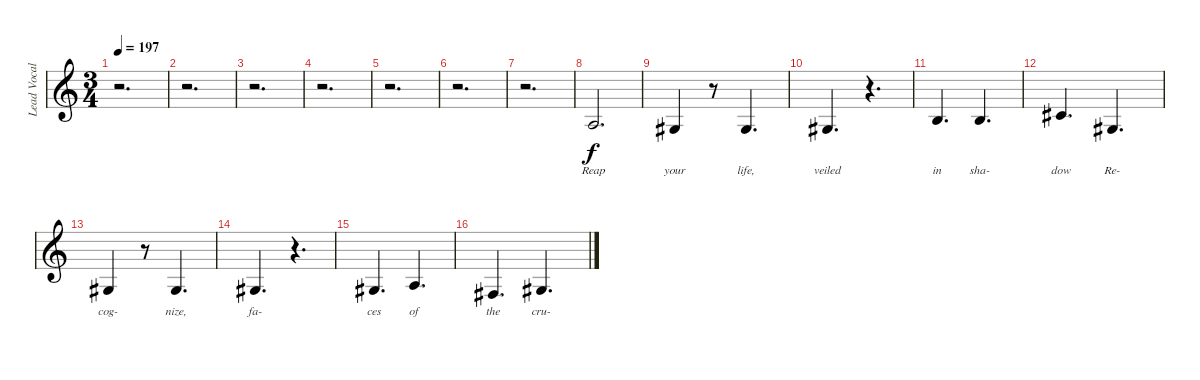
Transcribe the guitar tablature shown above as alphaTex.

\track ("Lead Vocals I" "Lead Vocal") {instrument lead6voice}
\staff {score}
\tuning (Eb4 Bb3 Gb3 Db3 Ab2 Db2) {hide}
\ts (3 4)
\tempo 197
\clef g2
\ks c
r.2{d dy f} |
r.2{d} |
r.2{d} |
r.2{d} |
r.2{d} |
r.2{d} |
r.2{d} |
8.4.2{d lyrics (0 "Reap") lyrics (1 "") lyrics (2 "") lyrics (3 "") lyrics (4 "")} |
7.4.4{lyrics (0 "your") lyrics (1 "") lyrics (2 "") lyrics (3 "") lyrics (4 "")} r.8 7.4.4{d lyrics (0 "life,") lyrics (1 "") lyrics (2 "") lyrics (3 "") lyrics (4 "")} |
7.4.4{d lyrics (0 "veiled") lyrics (1 "") lyrics (2 "") lyrics (3 "") lyrics (4 "")} r.4{d} |
5.3.4{d lyrics (0 "in") lyrics (1 "") lyrics (2 "") lyrics (3 "") lyrics (4 "")} 5.3.4{d lyrics (0 "sha-") lyrics (1 "") lyrics (2 "") lyrics (3 "") lyrics (4 "")} |
7.3.4{d lyrics (0 "dow") lyrics (1 "") lyrics (2 "") lyrics (3 "") lyrics (4 "")} 7.4.4{d lyrics (0 "Re-") lyrics (1 "") lyrics (2 "") lyrics (3 "") lyrics (4 "")} |
7.4.4{lyrics (0 "cog-") lyrics (1 "") lyrics (2 "") lyrics (3 "") lyrics (4 "")} r.8 7.4.4{d lyrics (0 "nize,") lyrics (1 "") lyrics (2 "") lyrics (3 "") lyrics (4 "")} |
7.4.4{d lyrics (0 "fa-") lyrics (1 "") lyrics (2 "") lyrics (3 "") lyrics (4 "")} r.4{d} |
7.4.4{d lyrics (0 "ces") lyrics (1 "") lyrics (2 "") lyrics (3 "") lyrics (4 "")} 8.4.4{d lyrics (0 "of") lyrics (1 "") lyrics (2 "") lyrics (3 "") lyrics (4 "")} |
5.4.4{d lyrics (0 "the") lyrics (1 "") lyrics (2 "") lyrics (3 "") lyrics (4 "")} 7.4.4{d lyrics (0 "cru-") lyrics (1 "") lyrics (2 "") lyrics (3 "") lyrics (4 "")}
